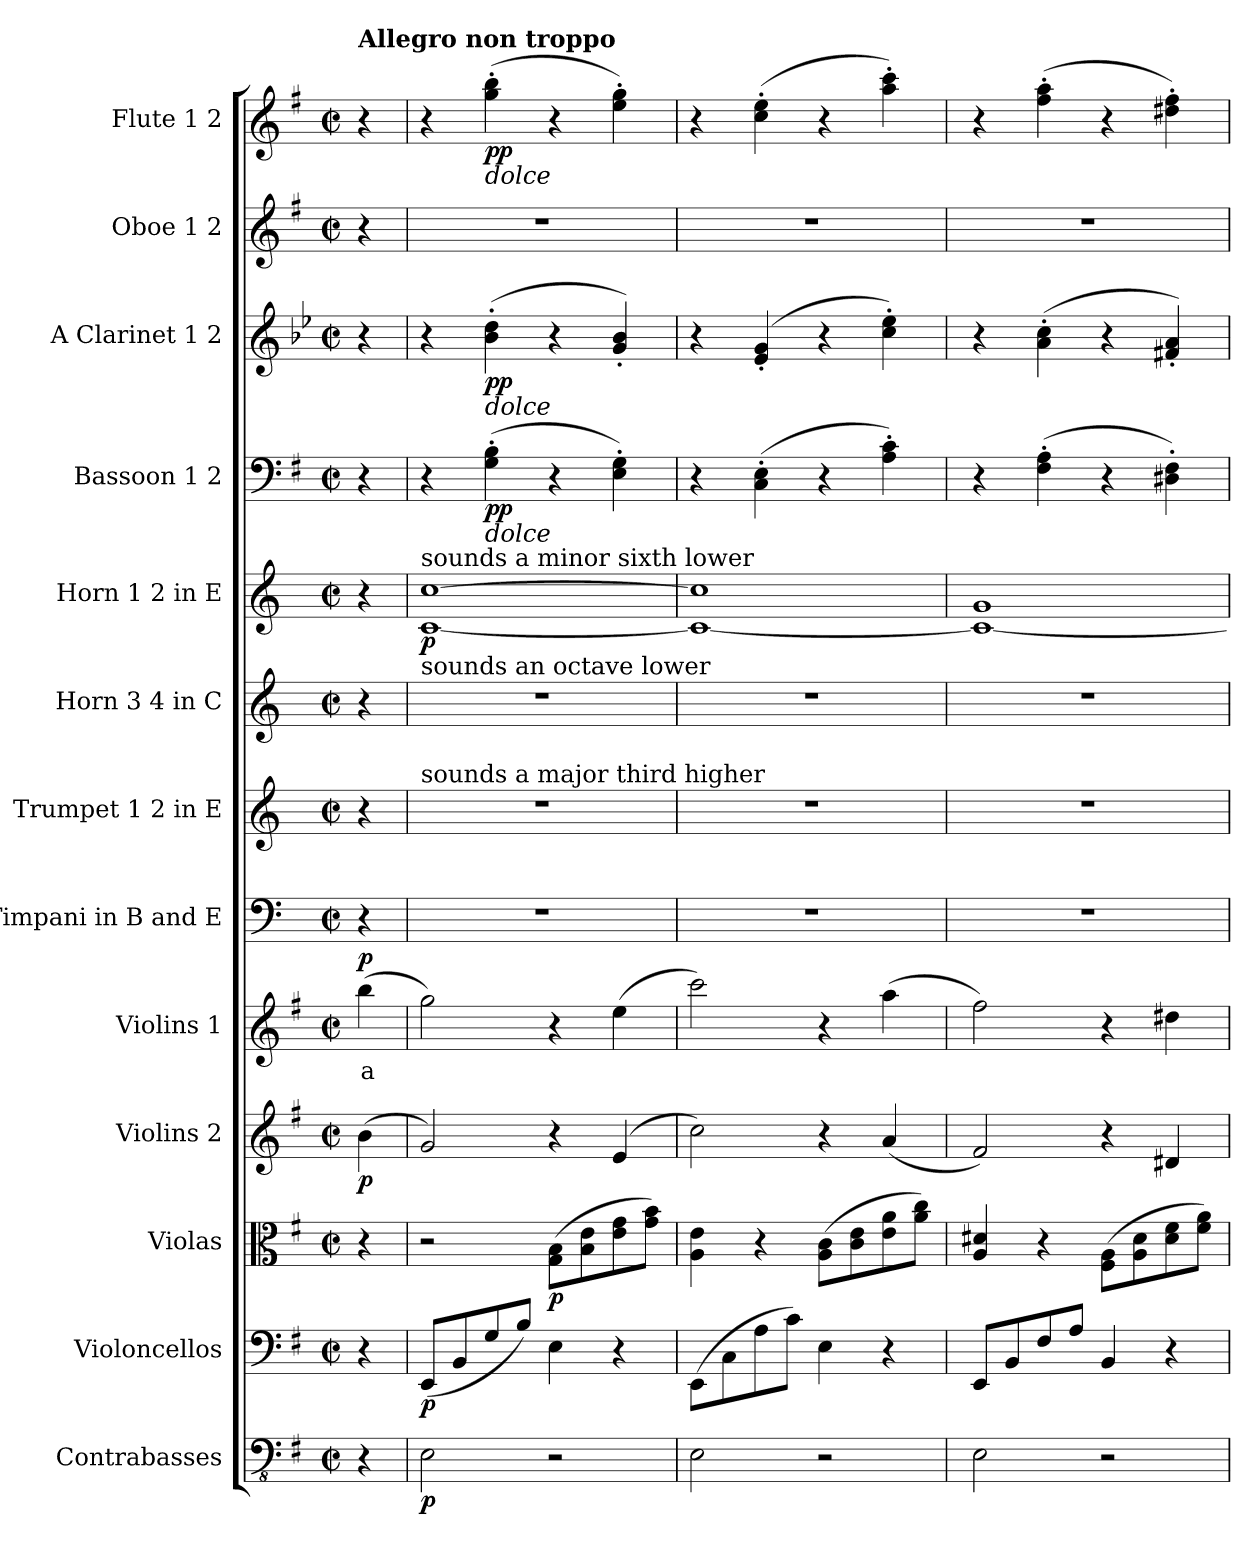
**kern	**dynam	**kern	**dynam	**kern	**dynam	**kern	**dynam	**kern	**text	**dynam	**kern	**kern	**kern	**kern	**dynam	**kern	**dynam	**kern	**dynam	**kern	**kern	**dynam
*part13	*part13	*part12	*part12	*part11	*part11	*part10	*part10	*part9	*part9	*part9	*part8	*part7	*part6	*part5	*part5	*part4	*part4	*part3	*part3	*part2	*part1	*part1
*staff13	*staff13	*staff12	*staff12	*staff11	*staff11	*staff10	*staff10	*staff9	*staff9	*staff9	*staff8	*staff7	*staff6	*staff5	*staff5	*staff4	*staff4	*staff3	*staff3	*staff2	*staff1	*staff1
*I"Contrabasses	*	*I"Violoncellos	*	*I"Violas	*	*I"Violins 2	*	*I"Violins 1	*	*	*I"Timpani in B and E	*I"Trumpet 1 2 in E	*I"Horn 3 4  in C	*I"Horn 1 2 in E	*	*I"Bassoon 1 2	*	*I"A Clarinet 1 2	*	*I"Oboe 1 2	*I"Flute 1 2	*
*I'Cbs.	*	*I'Vlcs.	*	*I'Vlas.	*	*I'Vlns. 2	*	*I'Vlns. 1	*	*	*I'Timp.	*	*	*	*	*I'Bsn.	*	*I'A Cl.	*	*I'Ob.	*I'Fl.	*
*clefFv4	*	*clefF4	*	*clefC3	*	*clefG2	*	*clefG2	*	*	*clefF4	*clefG2	*clefG2	*clefG2	*	*clefF4	*	*clefG2	*	*clefG2	*clefG2	*
*	*	*	*	*	*	*	*	*	*	*	*	*ITrd-2c-4	*ITrd7c12	*ITrd5c8	*	*	*	*ITrd2c3	*	*	*	*
*k[f#]	*	*k[f#]	*	*k[f#]	*	*k[f#]	*	*k[f#]	*	*	*k[]	*k[f#c#g#d#]	*k[]	*k[f#c#g#d#]	*	*k[f#]	*	*k[f#]	*	*k[f#]	*k[f#]	*
*M2/2	*	*M2/2	*	*M2/2	*	*M2/2	*	*M2/2	*	*	*M2/2	*M2/2	*M2/2	*M2/2	*	*M2/2	*	*M2/2	*	*M2/2	*M2/2	*
*met(c|)	*	*met(c|)	*	*met(c|)	*	*met(c|)	*	*met(c|)	*	*	*met(c|)	*met(c|)	*met(c|)	*met(c|)	*	*met(c|)	*	*met(c|)	*	*met(c|)	*met(c|)	*
=	=	=	=	=	=	=	=	=	=	=	=	=	=	=	=	=	=	=	=	=	=	=
!	!	!	!	!	!	!	!	!	!	!	!	!	!	!	!	!	!	!	!	!	!LO:TX:a:B:t=Allegro non troppo	!
!	!	!	!	!	!	!	!LO:DY:b	!	!LO:LY:color=#FF0000	!LO:DY:b	!	!	!	!	!	!	!	!	!	!	!	!
4r	.	4r	.	4r	.	(>4b\	p	(>4bb\	a	p	4r	4r	4r	4r	.	4r	.	4r	.	4r	4r	.
=1	=1	=1	=1	=1	=1	=1	=1	=1	=1	=1	=1	=1	=1	=1	=1	=1	=1	=1	=1	=1	=1	=1
!	!	!	!	!	!	!	!	!	!	!	!	!	!	!LO:TX:a:t=sounds a  minor sixth lower	!	!	!	!	!	!	!	!
!	!	!	!	!	!	!	!	!	!	!	!	!	!LO:TX:a:t=sounds  an octave lower	!	!	!	!	!	!	!	!	!
!	!	!	!	!	!	!	!	!	!	!	!	!LO:TX:a:t=sounds  a major third higher	!	!	!	!	!	!	!	!	!	!
!	!LO:DY:b	!	!LO:DY:b	!	!	!	!	!	!	!	!	!	!	!	!LO:DY:b	!	!	!	!	!	!	!
2EE\	p	(<8EE/L	p	2r	.	2g/)	.	2gg\)	.	.	1r	1r	1r	[1E [1e	p	4r	.	4r	.	1r	4r	.
.	.	8BB/	.	.	.	.	.	.	.	.	.	.	.	.	.	.	.	.	.	.	.	.
!	!	!	!	!	!	!	!	!	!	!	!	!	!	!	!	!	!	!	!	!	!LO:TX:b:i:t=dolce	!
!	!	!	!	!	!	!	!	!	!	!	!	!	!	!	!	!	!	!LO:TX:b:i:t=dolce	!	!	!	!
!	!	!	!	!	!	!	!	!	!	!	!	!	!	!	!	!LO:TX:b:i:t=dolce	!	!	!	!	!	!
!	!	!	!	!	!	!	!	!	!	!	!	!	!	!	!	!	!LO:DY:b	!	!LO:DY:b	!	!	!LO:DY:b
.	.	8G/	.	.	.	.	.	.	.	.	.	.	.	.	.	(>4G\' 4B\'	pp	(>4g\' 4b\'	pp	.	(>4gg\' 4bb\'	pp
.	.	8B/J)	.	.	.	.	.	.	.	.	.	.	.	.	.	.	.	.	.	.	.	.
!	!	!	!	!	!LO:DY:b	!	!	!	!	!	!	!	!	!	!	!	!	!	!	!	!	!
2r	.	4E\	.	(>8G\ 8B\L	p	4r	.	4r	.	.	.	.	.	.	.	4r	.	4r	.	.	4r	.
.	.	.	.	8B\ 8e\	.	.	.	.	.	.	.	.	.	.	.	.	.	.	.	.	.	.
.	.	4r	.	8e\ 8g\	.	(<4e/	.	(>4ee\	.	.	.	.	.	.	.	4E\' 4G\')	.	4e/' 4g/')	.	.	4ee\' 4gg\')	.
.	.	.	.	8g\ 8b\J)	.	.	.	.	.	.	.	.	.	.	.	.	.	.	.	.	.	.
=2	=2	=2	=2	=2	=2	=2	=2	=2	=2	=2	=2	=2	=2	=2	=2	=2	=2	=2	=2	=2	=2	=2
2EE\	.	(>8EE\L	.	4A\ 4e\	.	2cc\)	.	2ccc\)	.	.	1r	1r	1r	1E_ 1e]	.	4r	.	4r	.	1r	4r	.
.	.	8C\	.	.	.	.	.	.	.	.	.	.	.	.	.	.	.	.	.	.	.	.
.	.	8A\	.	4r	.	.	.	.	.	.	.	.	.	.	.	(>4C\' 4E\'	.	(>4c/' 4e/'	.	.	(>4cc\' 4ee\'	.
.	.	8c\J)	.	.	.	.	.	.	.	.	.	.	.	.	.	.	.	.	.	.	.	.
2r	.	4E\	.	(>8A\ 8c\L	.	4r	.	4r	.	.	.	.	.	.	.	4r	.	4r	.	.	4r	.
.	.	.	.	8c\ 8e\	.	.	.	.	.	.	.	.	.	.	.	.	.	.	.	.	.	.
.	.	4r	.	8e\ 8a\	.	(<4a/	.	(>4aa\	.	.	.	.	.	.	.	4A\' 4c\')	.	4a\' 4cc\')	.	.	4aa\' 4ccc\')	.
.	.	.	.	8a\ 8cc\J)	.	.	.	.	.	.	.	.	.	.	.	.	.	.	.	.	.	.
=3	=3	=3	=3	=3	=3	=3	=3	=3	=3	=3	=3	=3	=3	=3	=3	=3	=3	=3	=3	=3	=3	=3
2EE\	.	8EE/L	.	4A/ 4d#X/	.	2f#/)	.	2ff#\)	.	.	1r	1r	1r	1E_ 1B	.	4r	.	4r	.	1r	4r	.
.	.	8BB/	.	.	.	.	.	.	.	.	.	.	.	.	.	.	.	.	.	.	.	.
.	.	8F#/	.	4r	.	.	.	.	.	.	.	.	.	.	.	(>4F#\' 4A\'	.	(>4f#\' 4a\'	.	.	(>4ff#\' 4aa\'	.
.	.	8A/J	.	.	.	.	.	.	.	.	.	.	.	.	.	.	.	.	.	.	.	.
2r	.	4BB/	.	(>8F#\ 8A\L	.	4r	.	4r	.	.	.	.	.	.	.	4r	.	4r	.	.	4r	.
.	.	.	.	8A\ 8d#\	.	.	.	.	.	.	.	.	.	.	.	.	.	.	.	.	.	.
.	.	4r	.	8d#\ 8f#\	.	4d#X/	.	4dd#X\	.	.	.	.	.	.	.	4D#X\' 4F#\')	.	4d#X/' 4f#/')	.	.	4dd#X\' 4ff#\')	.
.	.	.	.	8f#\ 8a\J)	.	.	.	.	.	.	.	.	.	.	.	.	.	.	.	.	.	.
=	=	=	=	=	=	=	=	=	=	=	=	=	=	=	=	=	=	=	=	=	=	=
*-	*-	*-	*-	*-	*-	*-	*-	*-	*-	*-	*-	*-	*-	*-	*-	*-	*-	*-	*-	*-	*-	*-
